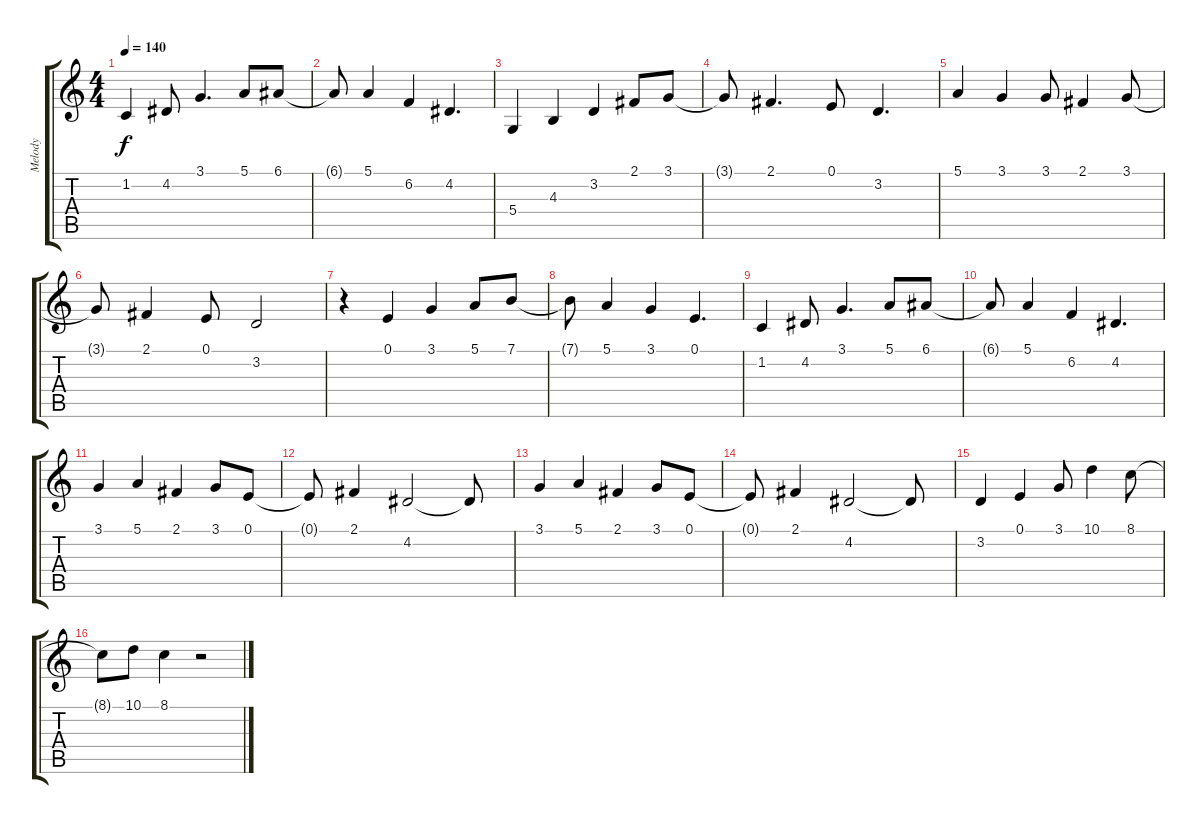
\track ("Melody" "Melody") {instrument tenorsax}
\staff {score tabs}
\tuning (E4 B3 G3 D3 A2 E2) {hide}
\ts (4 4)
\tempo 140
\clef g2
\ks c
1.2.4{dy f} 4.2.8 3.1.4{d} 5.1.8 6.1.8 |
6.1{t}.8 5.1.4 6.2.4 4.2.4{d} |
5.4.4 4.3.4 3.2.4 2.1.8 3.1.8 |
3.1{t}.8 2.1.4{d} 0.1.8 3.2.4{d} |
5.1.4 3.1.4 3.1.8 2.1.4 3.1.8 |
3.1{t}.8 2.1.4 0.1.8 3.2.2 |
r.4 0.1.4 3.1.4 5.1.8 7.1.8 |
7.1{t}.8 5.1.4 3.1.4 0.1.4{d} |
1.2.4 4.2.8 3.1.4{d} 5.1.8 6.1.8 |
6.1{t}.8 5.1.4 6.2.4 4.2.4{d} |
3.1.4 5.1.4 2.1.4 3.1.8 0.1.8 |
0.1{t}.8 2.1.4 4.2.2 4.2{t}.8 |
3.1.4 5.1.4 2.1.4 3.1.8 0.1.8 |
0.1{t}.8 2.1.4 4.2.2 4.2{t}.8 |
3.2.4 0.1.4 3.1.8 10.1.4 8.1.8 |
8.1{t}.8 10.1.8 8.1.4 r.2
